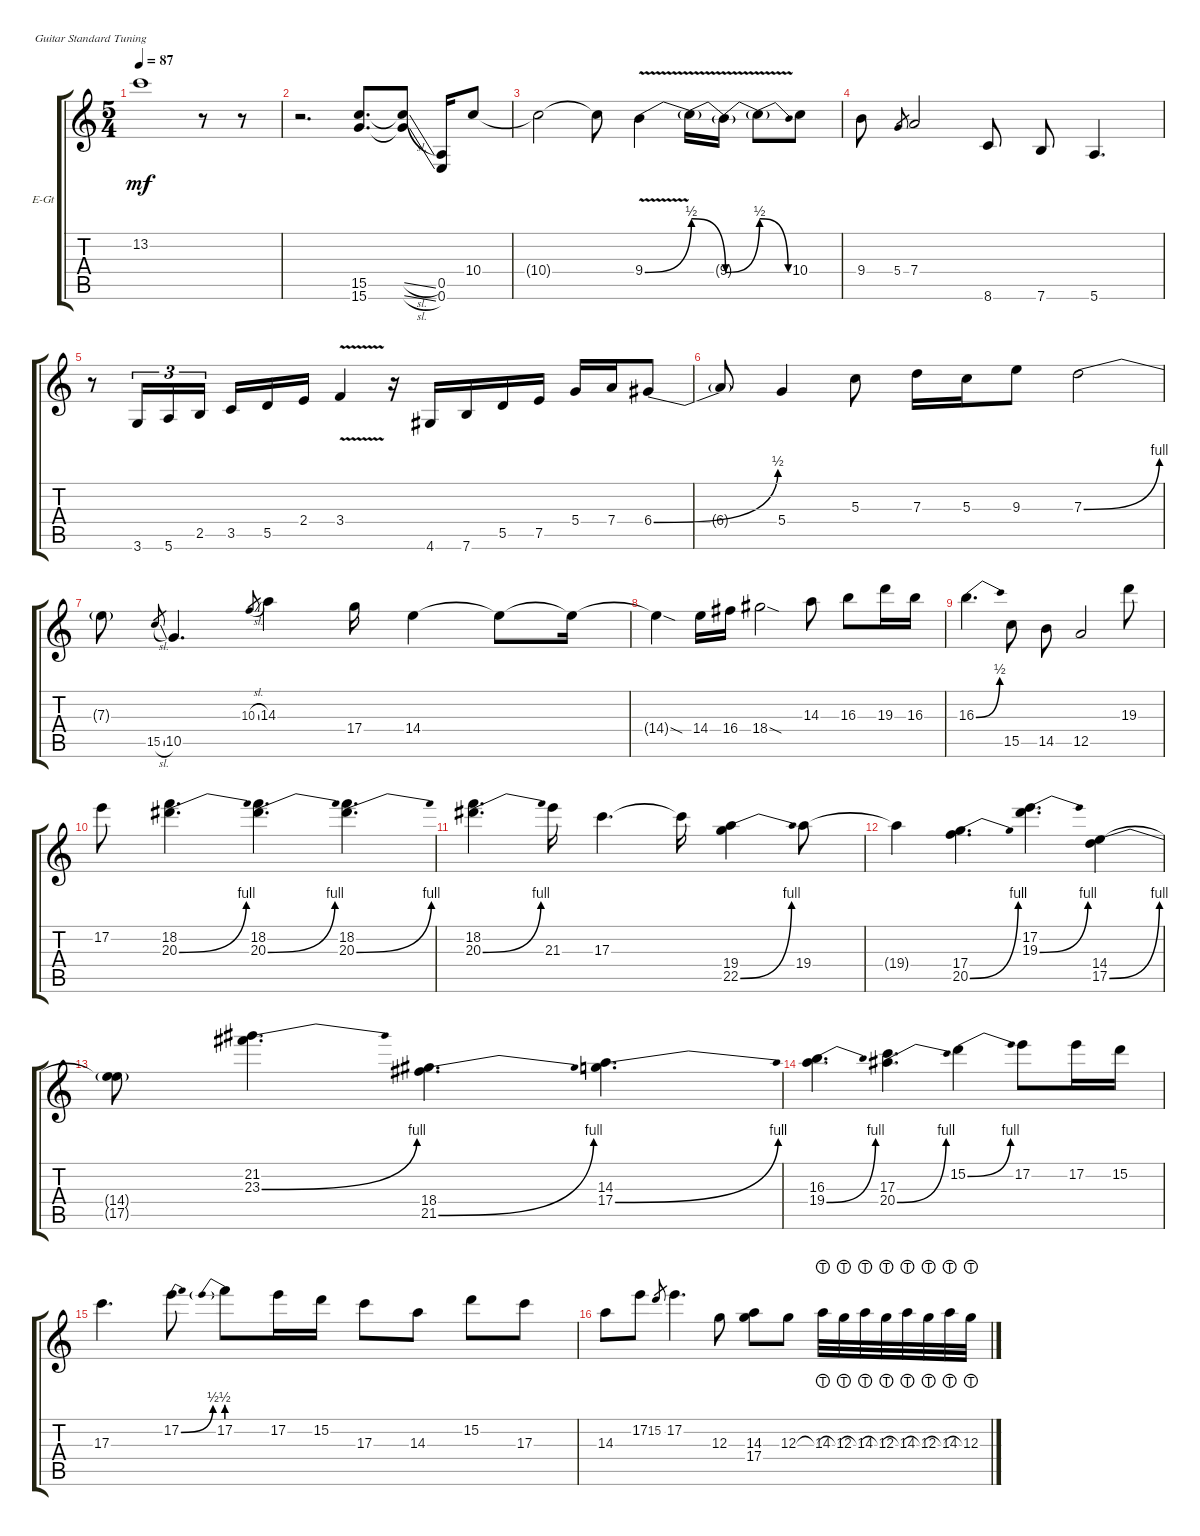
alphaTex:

\defaultSystemsLayout 4
\bracketExtendMode groupsimilarinstruments
\firstSystemTrackNameOrientation horizontal
\otherSystemsTrackNameOrientation horizontal
\track ("Main Guitar" "E-Gt") {instrument overdrivenguitar}
\staff {score tabs}
\tuning (E4 B3 G3 D3 A2 E2)
\ts (5 4)
\tempo 87
\clef g2
\ks c
13.2{t}.1{dy mf} r.8 r.8 |
r.2{d} (15.6 15.5).8{d} (15.6{sl t} 15.5{sl t}).8 (0.6 0.5).16 10.4.8 |
10.4{t}.2 10.4{t}.8 9.4{be (bend 0 0 29.4 2) v}.4 9.4{be (release 0 2 15 0) v t}.16 9.4{be (bend 0 0 30 2) v t}.16 9.4{be (release 0 2 15 0) v t}.8 10.4.8 |
9.4.8 5.4.8{gr} 7.4.2 8.6.8 7.6.8 5.6.4{d} |
r.8 3.6.16{tu (3 2)} 5.6.16{tu (3 2)} 2.5.16{tu (3 2)} 3.5.16 5.5.16 2.4.16 3.4{v}.4 r.16 4.6.16 7.6.16 5.5.16 7.5.16 5.4.16 7.4.16 6.4{be (bend 0 0 27.599999999999998 2)}.8 |
6.4{t}.8 5.4.4 5.3.8 7.3.16 5.3.16 9.3.8 7.3{be (bend 0 0 12 4)}.2 |
7.3{t}.8 15.5{sl}.8{gr} 10.5.4{d} 10.3{sl}.8{gr} 14.3.4 17.4.16 14.4.4 14.4{t}.8 14.4{t}.16 |
14.4{sod t}.4 14.4.16 16.4.16 18.4{sod}.2 14.3.8 16.3.8 19.3.16 16.3.16 |
16.3{be (bend 0 0 7.199999999999999 2)}.4{d} 15.5.8 14.5.8 12.5.2 19.3.8 |
17.2.8 (18.2 20.3{be (bend 0 0 26.4 4)}).4{d} (18.2 20.3{be (bend 0 0 26.4 4)}).4{d} (18.2 20.3{be (bend 0 0 26.4 4)}).4{d} |
(18.2 20.3{be (bend 0 0 26.4 4)}).4{d} 21.3.16 17.3.4{d} 17.3{t}.16 (19.4 22.5{be (bend 0 0 30 4)}).4 19.4.8 |
19.4{t}.4 (17.4 20.5{be (bend 0 0 30 4)}).4{d} (17.2 19.3{be (bend 0 0 15 4)}).4{d} (17.5{be (bend 0 0 21 4)} 14.4).4 |
(14.4{t} 17.5{t}).8 (21.2 23.3{be (bend 0 0 15 4)}).4{d} (18.4 21.5{be (bend 0 0 15 4)}).4{d} (14.3 17.4{be (bend 0 0 25.8 4)}).4{d} |
(16.3 19.4{be (bend 0 0 23.4 4)}).4{d} (17.3 20.4{be (bend 0 0 25.8 4)}).4{d} 15.2{be (bend 0 0 30 4)}.4 17.2.8 17.2.16 15.2.16 |
17.3.4{d} 17.2{be (bend 0 0 24 2)}.8 17.2{be (prebend 0 2 60 2)}.8 17.2.16 15.2.16 17.3.8 14.3.8 15.2.8 17.3.8 |
14.3.8 17.2.8 15.2.8{gr} 17.2.4{d} 12.3.8 (14.3 17.4).8 12.3.8 14.3{lht}.32 12.3{lht}.32 14.3{lht}.32 12.3{lht}.32 14.3{lht}.32 12.3{lht}.32 14.3{lht}.32 12.3{lht}.32
